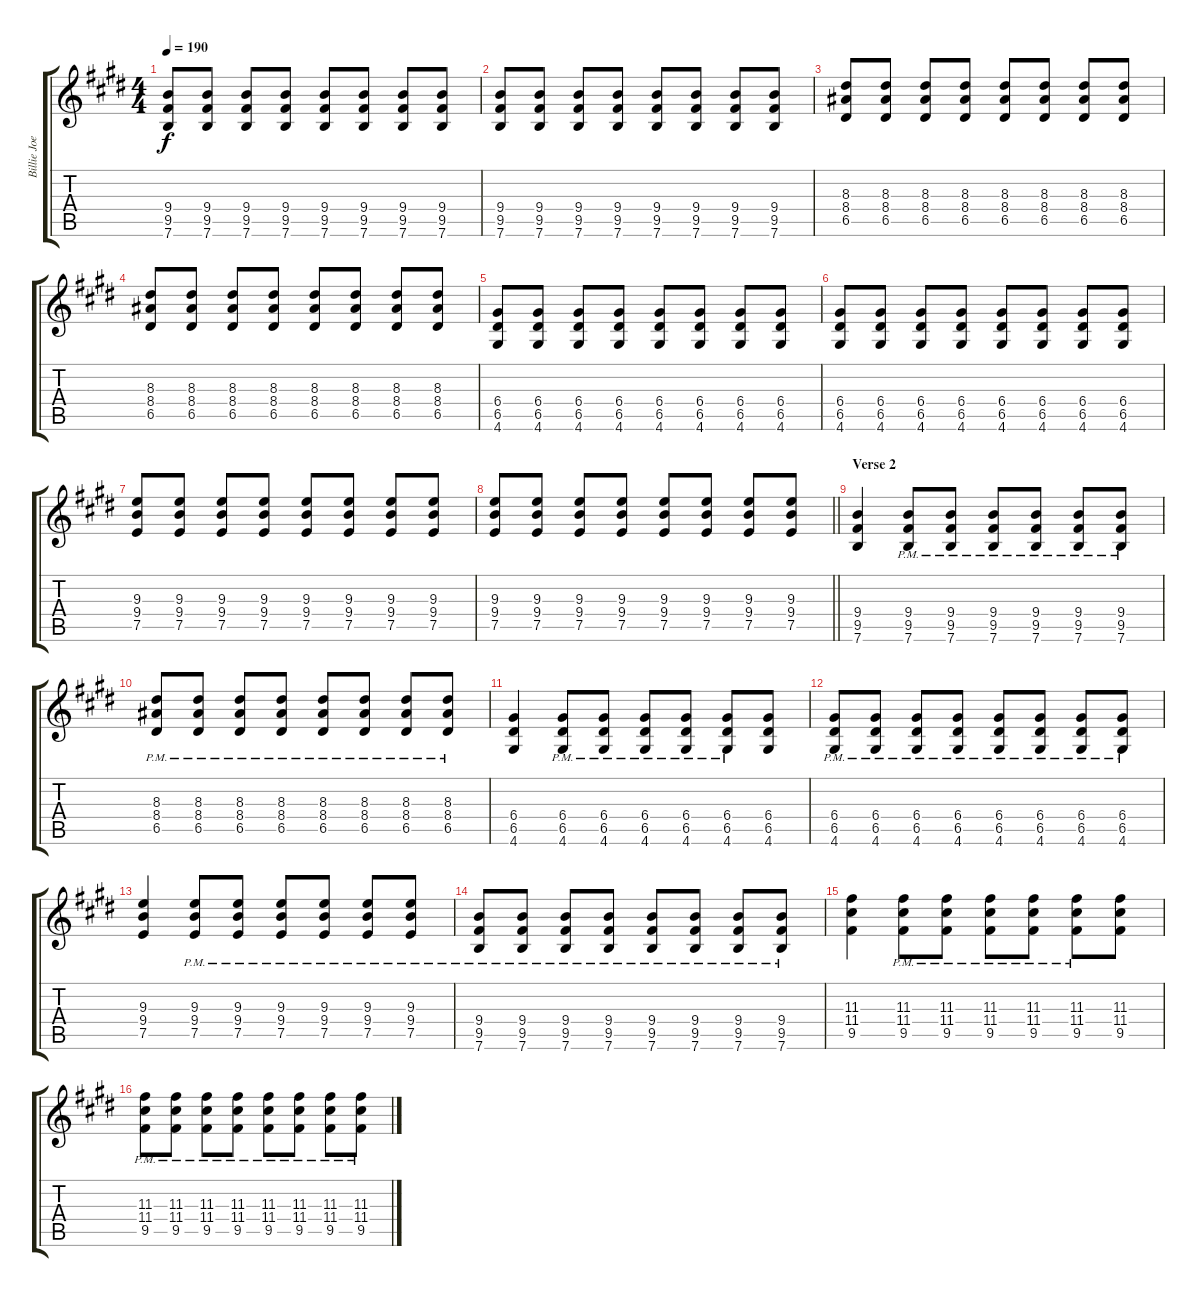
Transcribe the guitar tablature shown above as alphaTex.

\track ("Billie Joe Armstrong (Rhthym Guitar)" "Billie Joe") {instrument overdrivenguitar}
\staff {score tabs}
\tuning (E4 B3 G3 D3 A2 E2) {hide}
\ts (4 4)
\tempo 190
\clef g2
\ks e
(9.4 9.5 7.6).8{dy f} (9.4 9.5 7.6).8 (9.4 9.5 7.6).8 (9.4 9.5 7.6).8 (9.4 9.5 7.6).8 (9.4 9.5 7.6).8 (9.4 9.5 7.6).8 (9.4 9.5 7.6).8 |
(9.4 9.5 7.6).8 (9.4 9.5 7.6).8 (9.4 9.5 7.6).8 (9.4 9.5 7.6).8 (9.4 9.5 7.6).8 (9.4 9.5 7.6).8 (9.4 9.5 7.6).8 (9.4 9.5 7.6).8 |
(8.3 8.4 6.5).8 (8.3 8.4 6.5).8 (8.3 8.4 6.5).8 (8.3 8.4 6.5).8 (8.3 8.4 6.5).8 (8.3 8.4 6.5).8 (8.3 8.4 6.5).8 (8.3 8.4 6.5).8 |
(8.3 8.4 6.5).8 (8.3 8.4 6.5).8 (8.3 8.4 6.5).8 (8.3 8.4 6.5).8 (8.3 8.4 6.5).8 (8.3 8.4 6.5).8 (8.3 8.4 6.5).8 (8.3 8.4 6.5).8 |
(6.4 6.5 4.6).8 (6.4 6.5 4.6).8 (6.4 6.5 4.6).8 (6.4 6.5 4.6).8 (6.4 6.5 4.6).8 (6.4 6.5 4.6).8 (6.4 6.5 4.6).8 (6.4 6.5 4.6).8 |
(6.4 6.5 4.6).8 (6.4 6.5 4.6).8 (6.4 6.5 4.6).8 (6.4 6.5 4.6).8 (6.4 6.5 4.6).8 (6.4 6.5 4.6).8 (6.4 6.5 4.6).8 (6.4 6.5 4.6).8 |
(9.3 9.4 7.5).8 (9.3 9.4 7.5).8 (9.3 9.4 7.5).8 (9.3 9.4 7.5).8 (9.3 9.4 7.5).8 (9.3 9.4 7.5).8 (9.3 9.4 7.5).8 (9.3 9.4 7.5).8 |
\barLineRight lightlight
(9.3 9.4 7.5).8 (9.3 9.4 7.5).8 (9.3 9.4 7.5).8 (9.3 9.4 7.5).8 (9.3 9.4 7.5).8 (9.3 9.4 7.5).8 (9.3 9.4 7.5).8 (9.3 9.4 7.5).8 |
\section ("" "Verse 2")
(9.4 9.5 7.6).4 (9.4{pm} 9.5{pm} 7.6{pm}).8 (9.4{pm} 9.5{pm} 7.6{pm}).8 (9.4{pm} 9.5{pm} 7.6{pm}).8 (9.4{pm} 9.5{pm} 7.6{pm}).8 (9.4{pm} 9.5{pm} 7.6{pm}).8 (9.4{pm} 9.5{pm} 7.6{pm}).8 |
(8.3{pm} 8.4{pm} 6.5{pm}).8 (8.3{pm} 8.4{pm} 6.5{pm}).8 (8.3{pm} 8.4{pm} 6.5{pm}).8 (8.3{pm} 8.4{pm} 6.5{pm}).8 (8.3{pm} 8.4{pm} 6.5{pm}).8 (8.3{pm} 8.4{pm} 6.5{pm}).8 (8.3{pm} 8.4{pm} 6.5{pm}).8 (8.3{pm} 8.4{pm} 6.5{pm}).8 |
(6.4 6.5 4.6).4 (6.4{pm} 6.5{pm} 4.6{pm}).8 (6.4{pm} 6.5{pm} 4.6{pm}).8 (6.4{pm} 6.5{pm} 4.6{pm}).8 (6.4{pm} 6.5{pm} 4.6{pm}).8 (6.4{pm} 6.5{pm} 4.6{pm}).8 (6.4 6.5 4.6).8 |
(6.4{pm} 6.5{pm} 4.6{pm}).8 (6.4{pm} 6.5{pm} 4.6{pm}).8 (6.4{pm} 6.5{pm} 4.6{pm}).8 (6.4{pm} 6.5{pm} 4.6{pm}).8 (6.4{pm} 6.5{pm} 4.6{pm}).8 (6.4{pm} 6.5{pm} 4.6{pm}).8 (6.4{pm} 6.5{pm} 4.6{pm}).8 (6.4{pm} 6.5{pm} 4.6{pm}).8 |
(9.3 9.4 7.5).4 (9.3{pm} 9.4{pm} 7.5{pm}).8 (9.3{pm} 9.4{pm} 7.5{pm}).8 (9.3{pm} 9.4{pm} 7.5{pm}).8 (9.3{pm} 9.4{pm} 7.5{pm}).8 (9.3{pm} 9.4{pm} 7.5{pm}).8 (9.3{pm} 9.4{pm} 7.5{pm}).8 |
(9.4{pm} 9.5{pm} 7.6{pm}).8 (9.4{pm} 9.5{pm} 7.6{pm}).8 (9.4{pm} 9.5{pm} 7.6{pm}).8 (9.4{pm} 9.5{pm} 7.6{pm}).8 (9.4{pm} 9.5{pm} 7.6{pm}).8 (9.4{pm} 9.5{pm} 7.6{pm}).8 (9.4{pm} 9.5{pm} 7.6{pm}).8 (9.4{pm} 9.5{pm} 7.6{pm}).8 |
(11.3 11.4 9.5).4 (11.3{pm} 11.4{pm} 9.5{pm}).8 (11.3{pm} 11.4{pm} 9.5{pm}).8 (11.3{pm} 11.4{pm} 9.5{pm}).8 (11.3{pm} 11.4{pm} 9.5{pm}).8 (11.3{pm} 11.4{pm} 9.5{pm}).8 (11.3 11.4 9.5).8 |
(11.3{pm} 11.4{pm} 9.5{pm}).8 (11.3{pm} 11.4{pm} 9.5{pm}).8 (11.3{pm} 11.4{pm} 9.5{pm}).8 (11.3{pm} 11.4{pm} 9.5{pm}).8 (11.3{pm} 11.4{pm} 9.5{pm}).8 (11.3{pm} 11.4{pm} 9.5{pm}).8 (11.3{pm} 11.4{pm} 9.5{pm}).8 (11.3{pm} 11.4{pm} 9.5{pm}).8
